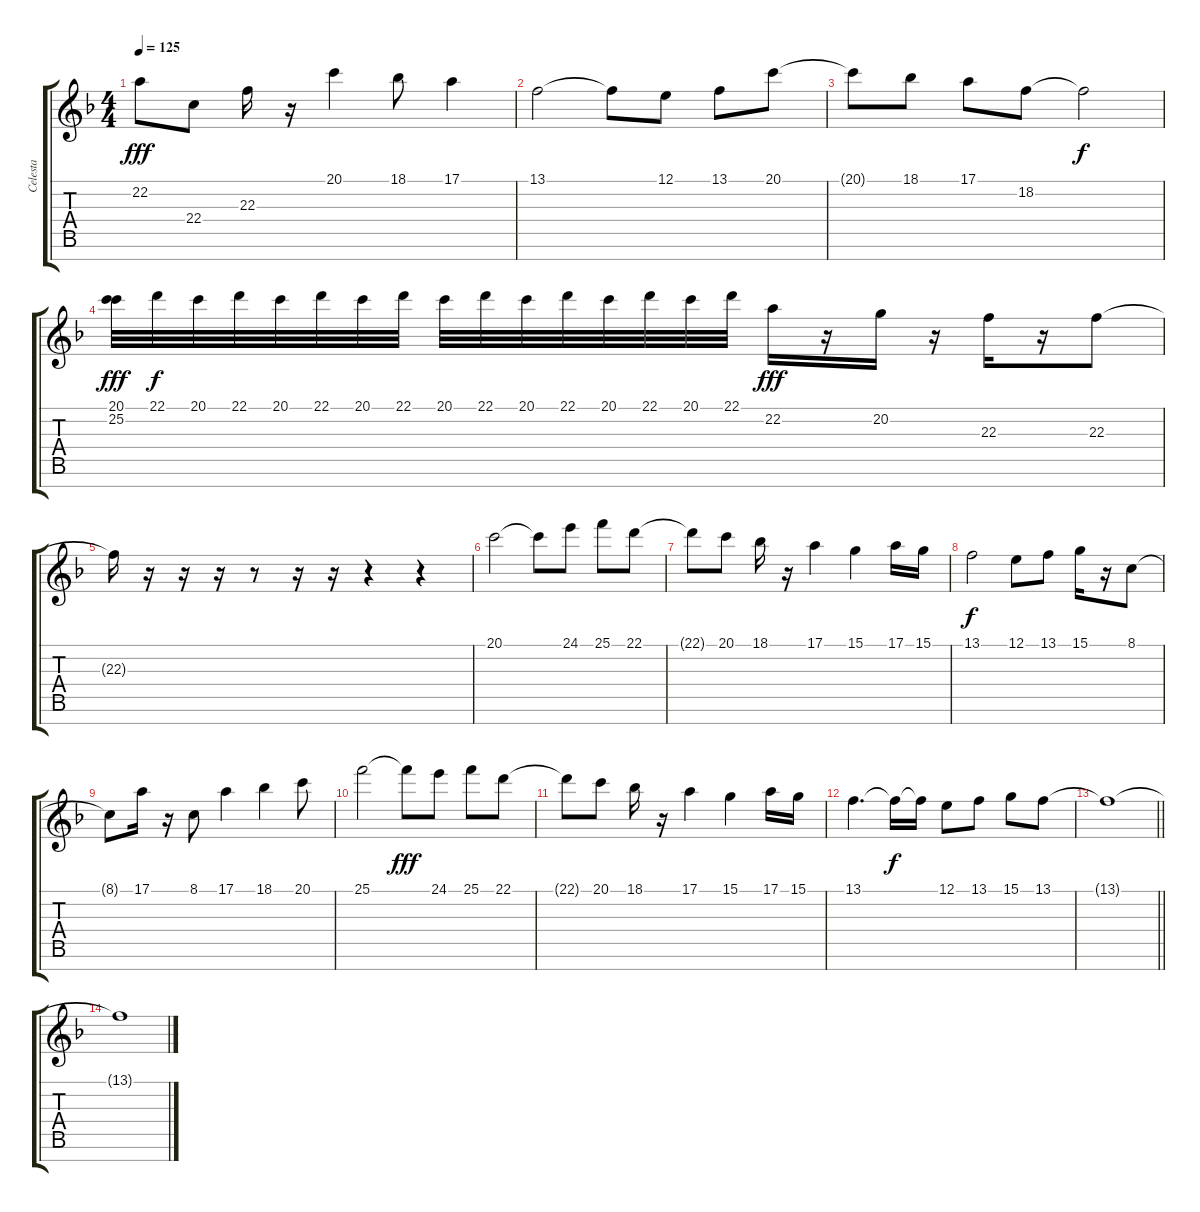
\track ("Celesta" "Celesta") {instrument vibraphone}
\staff {score tabs}
\tuning (E4 B3 G3 D3 A2 E2 B1) {hide}
\ts (4 4)
\tempo 125
\clef g2
\ks f
22.2{t}.8{dy fff} 22.4.8 22.3.16 r.16 20.1.4 18.1.8 17.1.4 |
13.1.2 13.1{t}.8 12.1.8 13.1.8 20.1.8 |
20.1{t}.8 18.1.8 17.1.8 18.2.8 18.2{t}.2{dy f} |
(20.1 25.2).32{dy fff} 22.1.32{dy f} 20.1.32 22.1.32 20.1.32 22.1.32 20.1.32 22.1.32 20.1.32 22.1.32 20.1.32 22.1.32 20.1.32 22.1.32 20.1.32 22.1.32 22.2.16{dy fff} r.16 20.2.16 r.16 22.3.16 r.16 22.3.8 |
22.3{t}.16 r.16 r.16 r.16 r.8 r.16 r.16 r.4 r.4 |
20.1.2 20.1{t}.8 24.1.8 25.1.8 22.1.8 |
22.1{t}.8 20.1.8 18.1.16 r.16 17.1.4 15.1.4 17.1.16 15.1.16 |
13.1.2{dy f} 12.1.8 13.1.8 15.1.16 r.16 8.1.8 |
8.1{t}.8 17.1.16 r.16 8.1.8 17.1.4 18.1.4 20.1.8 |
25.1.2 25.1{t}.8{dy fff} 24.1.8 25.1.8 22.1.8 |
22.1{t}.8 20.1.8 18.1.16 r.16 17.1.4 15.1.4 17.1.16 15.1.16 |
13.1.4{d} 13.1{t}.16{dy f} 13.1{t}.16 12.1.8 13.1.8 15.1.8 13.1.8 |
\barLineRight lightlight
13.1{t}.1 |
13.1{t}.1
